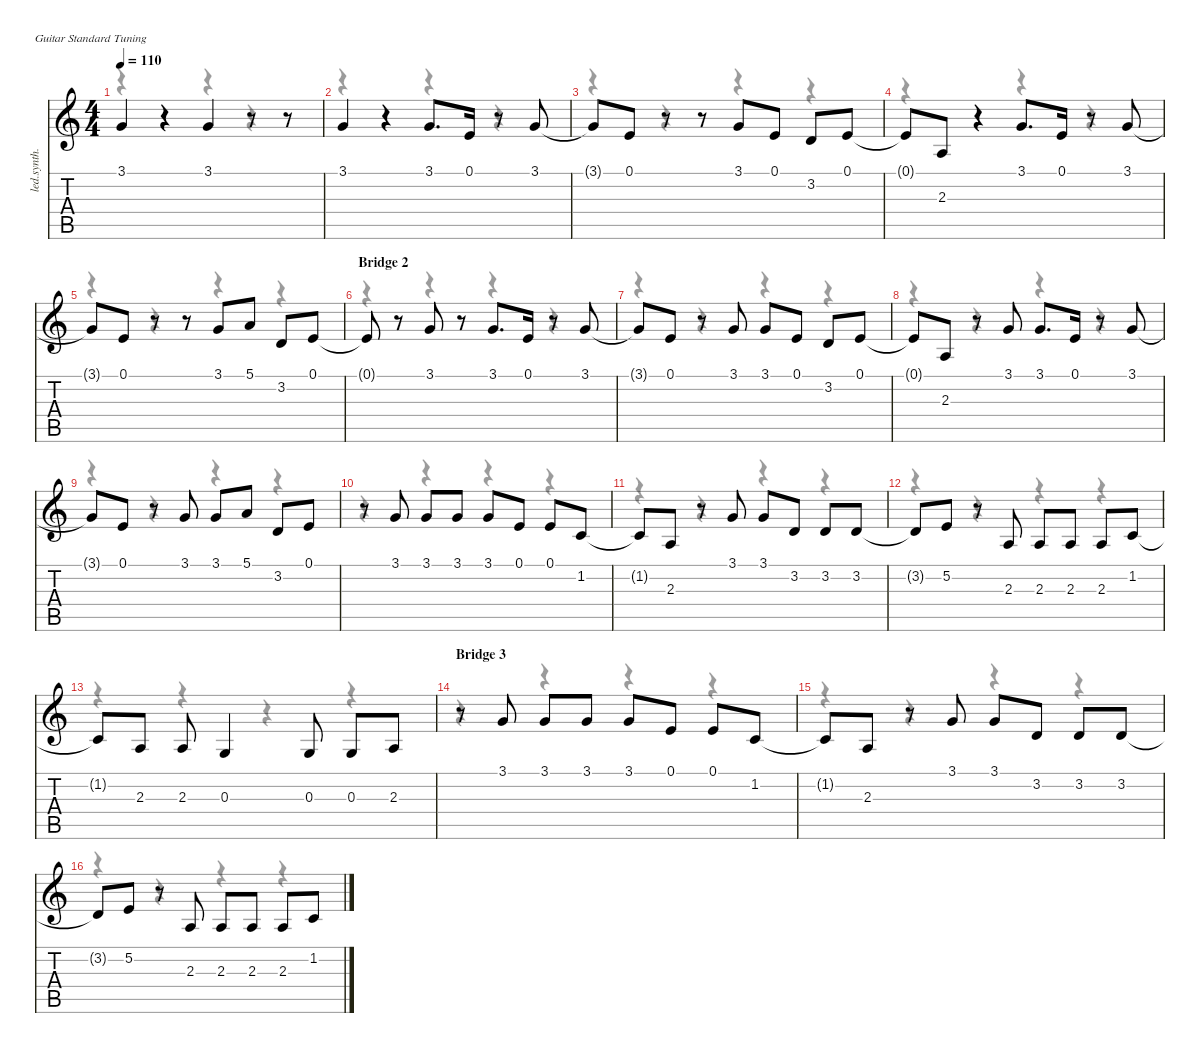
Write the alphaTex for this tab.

\defaultSystemsLayout 4
\hideDynamics
\bracketExtendMode nobrackets
\otherSystemsTrackNameOrientation horizontal
\track ("Vocal" "led.synth.") {instrument lead6voice}
\staff {score tabs}
\tuning (E4 B3 G3 D3 A2 E2)
\voice
\ts (4 4)
\tempo 110
\clef g2
\ks c
3.1.4{dy f} r.4 3.1.4 r.8 r.8 |
3.1.4 r.4 3.1.8{d} 0.1.16 r.8 3.1.8 |
3.1{t}.8 0.1.8 r.8 r.8 3.1.8 0.1.8 3.2.8 0.1.8 |
0.1{t}.8 2.3.8 r.4 3.1.8{d} 0.1.16 r.8 3.1.8 |
3.1{t}.8 0.1.8 r.8 r.8 3.1.8 5.1.8 3.2.8 0.1.8 |
\section ("" "Bridge 2")
0.1{t}.8 r.8 3.1.8 r.8 3.1.8{d} 0.1.16 r.8 3.1.8 |
3.1{t}.8 0.1.8 r.8 3.1.8 3.1.8 0.1.8 3.2.8 0.1.8 |
0.1{t}.8 2.3.8 r.8 3.1.8 3.1.8{d} 0.1.16 r.8 3.1.8 |
3.1{t}.8 0.1.8 r.8 3.1.8 3.1.8 5.1.8 3.2.8 0.1.8 |
r.8 3.1.8 3.1.8 3.1.8 3.1.8 0.1.8 0.1.8 1.2.8 |
1.2{t}.8 2.3.8 r.8 3.1.8 3.1.8 3.2.8 3.2.8 3.2.8 |
3.2{t}.8 5.2.8 r.8 2.3.8 2.3.8 2.3.8 2.3.8 1.2.8 |
1.2{t}.8 2.3.8 2.3.8 0.3.4 0.3.8 0.3.8 2.3.8 |
\section ("" "Bridge 3")
r.8 3.1.8 3.1.8 3.1.8 3.1.8 0.1.8 0.1.8 1.2.8 |
1.2{t}.8 2.3.8 r.8 3.1.8 3.1.8 3.2.8 3.2.8 3.2.8 |
3.2{t}.8 5.2.8 r.8 2.3.8 2.3.8 2.3.8 2.3.8 1.2.8
\voice
\clef g2
\ottava regular
\simile none
\ks c
r.4{dy mf} r.4 r.4 r.4 |
r.4 r.4 r.4 r.4 |
r.4 r.4 r.4 r.4 |
r.4 r.4 r.4 r.4 |
r.4 r.4 r.4 r.4 |
r.4 r.4 r.4 r.4 |
r.4 r.4 r.4 r.4 |
r.4 r.4 r.4 r.4 |
r.4 r.4 r.4 r.4 |
r.4 r.4 r.4 r.4 |
r.4 r.4 r.4 r.4 |
r.4 r.4 r.4 r.4 |
r.4 r.4 r.4 r.4 |
r.4 r.4 r.4 r.4 |
r.4 r.4 r.4 r.4 |
r.4 r.4 r.4 r.4
